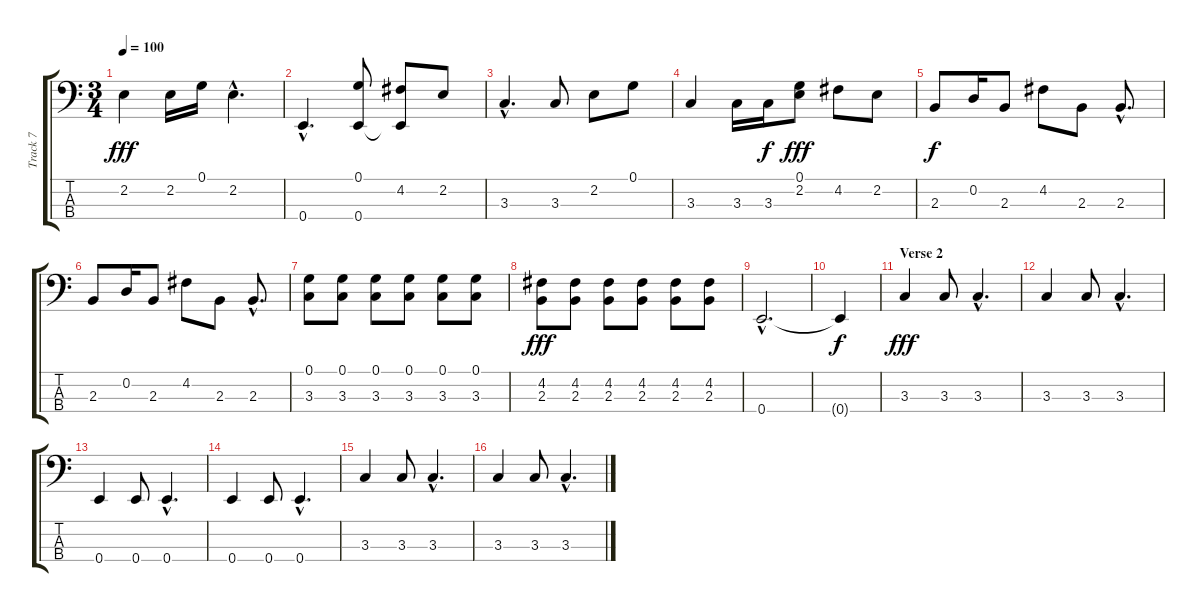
\track ("Track 7" "Track 7") {instrument synthbass2}
\staff {score tabs}
\tuning (G2 D2 A1 E1) {hide}
\ts (3 4)
\tempo 100
\clef f4
\ks c
2.2.4{dy fff} 2.2.16 0.1.16 2.2{hac}.4{d} |
0.4{hac}.4{d} (0.1 0.4).8 (4.2 0.4{t}).8 2.2.8 |
3.3{hac}.4{d} 3.3.8 2.2.8 0.1.8 |
3.3.4 3.3.16 3.3.16{dy f} (0.1 2.2).8{dy fff} 4.2.8 2.2.8 |
2.3.8{dy f} 0.2.16 2.3.8 4.2.8 2.3.8 2.3{hac}.8{d} |
2.3.8 0.2.16 2.3.8 4.2.8 2.3.8 2.3{hac}.8{d} |
(0.1 3.3).8 (0.1 3.3).8 (0.1 3.3).8 (0.1 3.3).8 (0.1 3.3).8 (0.1 3.3).8 |
(4.2 2.3).8{dy fff} (4.2 2.3).8 (4.2 2.3).8 (4.2 2.3).8 (4.2 2.3).8 (4.2 2.3).8 |
0.4{hac}.2{d} |
0.4{t}.4{dy f} |
\section ("" "Verse 2")
3.3.4{dy fff} 3.3.8 3.3{hac}.4{d} |
3.3.4 3.3.8 3.3{hac}.4{d} |
0.4.4 0.4.8 0.4{hac}.4{d} |
0.4.4 0.4.8 0.4{hac}.4{d} |
3.3.4 3.3.8 3.3{hac}.4{d} |
3.3.4 3.3.8 3.3{hac}.4{d}
